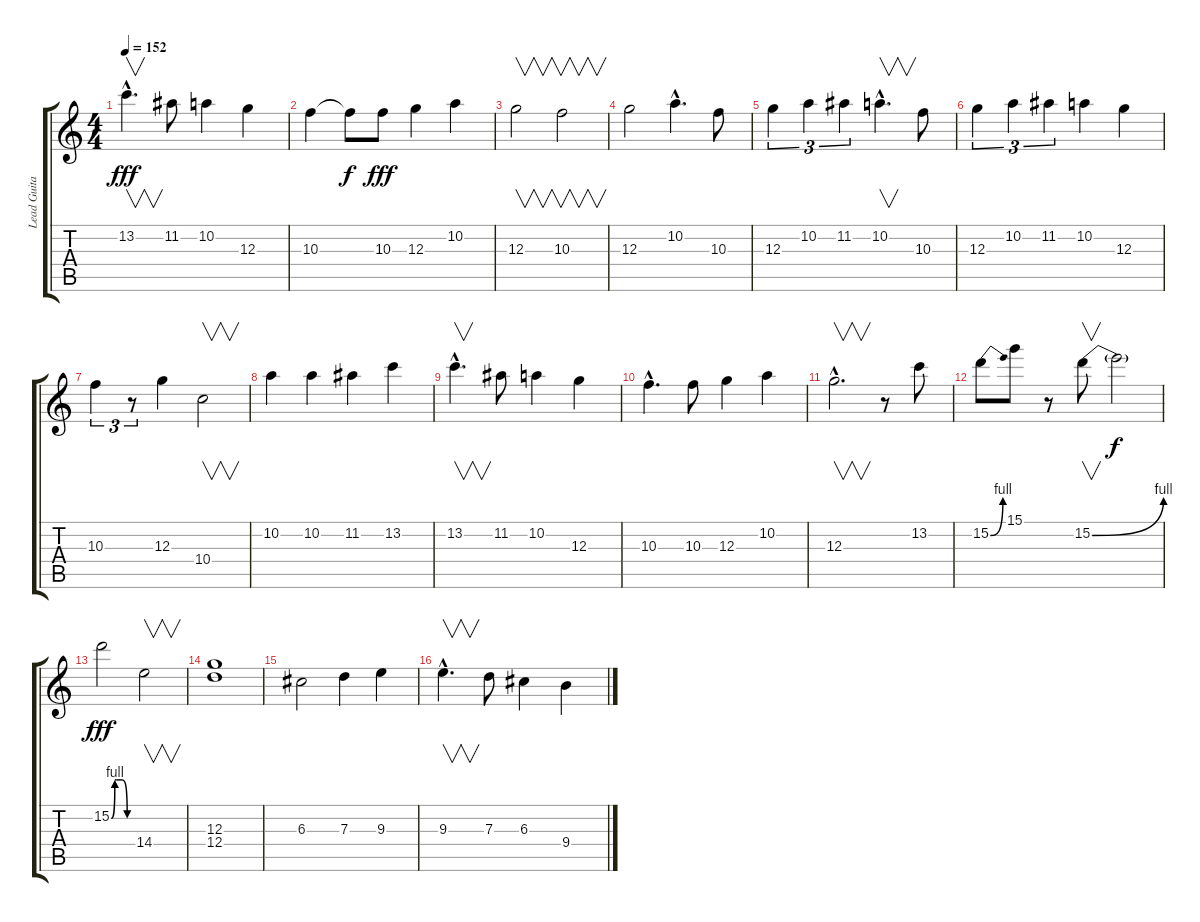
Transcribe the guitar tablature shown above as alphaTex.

\track ("Lead Guitar" "Lead Guita") {instrument overdrivenguitar}
\staff {score tabs}
\tuning (E4 B3 G3 D3 A2 E2) {hide}
\ts (4 4)
\tempo 152
\clef g2
\ks c
13.2{hac}.4{v d dy fff} 11.2.8 10.2.4 12.3.4 |
10.3.4 10.3{t}.8{dy f} 10.3.8{dy fff} 12.3.4 10.2.4 |
12.3.2{v} 10.3.2{v} |
12.3.2 10.2{hac}.4{d} 10.3.8 |
12.3.4{tu (3 2)} 10.2.4{tu (3 2)} 11.2.4{tu (3 2)} 10.2{hac}.4{v d} 10.3.8 |
12.3.4{tu (3 2)} 10.2.4{tu (3 2)} 11.2.4{tu (3 2)} 10.2.4 12.3.4 |
10.3.4{tu (3 2)} r.8{tu (3 2)} 12.3.4 10.4.2{v} |
10.2.4 10.2.4 11.2.4 13.2.4 |
13.2{hac}.4{v d} 11.2.8 10.2.4 12.3.4 |
10.3{hac}.4{d} 10.3.8 12.3.4 10.2.4 |
12.3{hac}.2{v d} r.8 13.2.8 |
15.2{be (bend 0 0 60 4)}.8 15.1.8 r.8 15.2{be (bend 0 0 60 4)}.8{v} 15.2{t}.2{dy f} |
15.2{be (custom 0 0 10 4 15 4 30 4 45 0 60 0)}.2{dy fff} 14.4.2{v} |
(12.3 12.4).1 |
6.3.2 7.3.4 9.3.4 |
9.3{hac}.4{v d} 7.3.8 6.3.4 9.4.4
